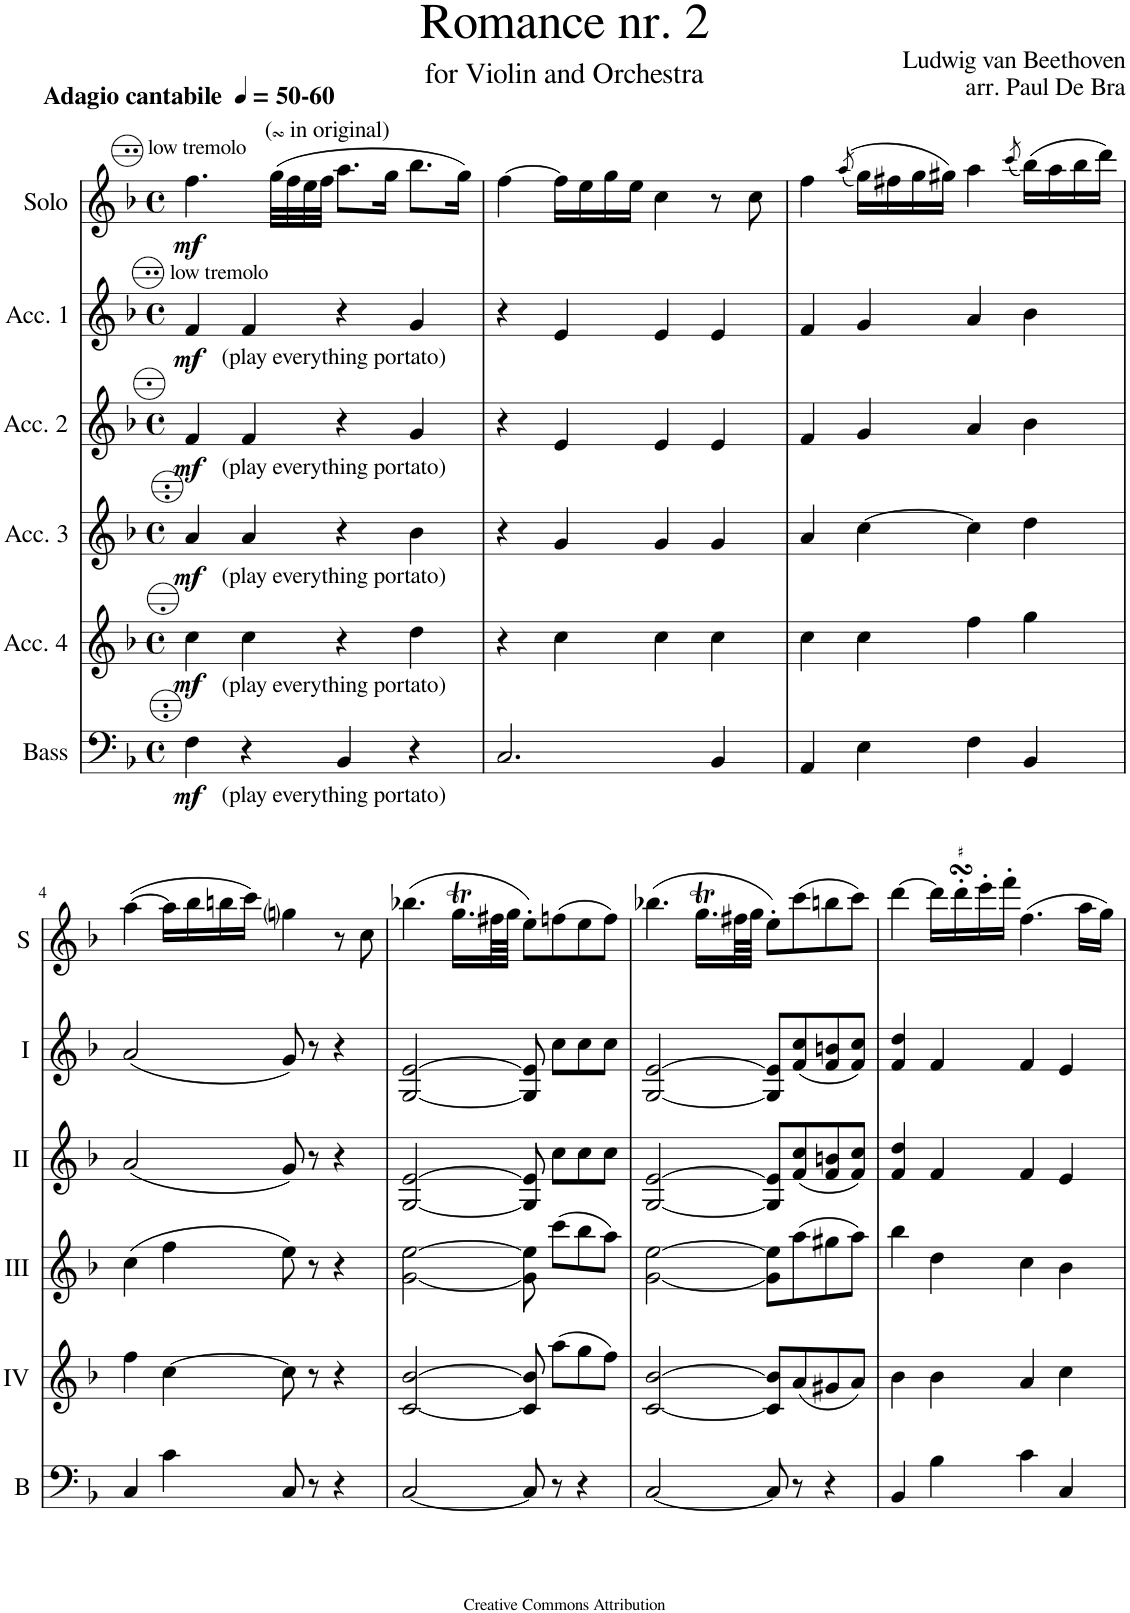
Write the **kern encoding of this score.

**kern	**dynam	**kern	**dynam	**kern	**dynam	**kern	**dynam	**kern	**dynam	**kern	**dynam
*part6	*part6	*part5	*part5	*part4	*part4	*part3	*part3	*part2	*part2	*part1	*part1
*staff6	*staff6	*staff5	*staff5	*staff4	*staff4	*staff3	*staff3	*staff2	*staff2	*staff1	*staff1
*I"Bass	*	*I"Acc. 4	*	*I"Acc. 3	*	*I"Acc. 2	*	*I"Acc. 1	*	*I"Solo	*
*I'B	*	*	*	*	*	*	*	*	*	*I'S	*
*clefF4	*	*clefG2	*	*clefG2	*	*clefG2	*	*clefG2	*	*clefG2	*
*Trd7c12	*	*Trd7c12	*	*Trd7c12	*	*	*	*	*	*	*
*k[b-]	*	*k[b-]	*	*k[b-]	*	*k[b-]	*	*k[b-]	*	*k[b-]	*
*M4/4	*	*M4/4	*	*M4/4	*	*M4/4	*	*M4/4	*	*M4/4	*
*met(c)	*	*met(c)	*	*met(c)	*	*met(c)	*	*met(c)	*	*met(c)	*
*MM50	*	*MM50	*	*MM50	*	*MM50	*	*MM50	*	*MM50	*
=1	=1	=1	=1	=1	=1	=1	=1	=1	=1	=1	=1
!	!	!	!	!	!	!	!	!	!	!LO:TX:a:B:t=-60	!
!	!	!	!	!	!	!	!	!	!	!LO:TX:a:B:t=Adagio cantabile	!
!	!	!	!	!	!	!	!	!	!	!LO:TX:a:t=low tremolo	!
!	!	!	!	!	!	!	!	!LO:TX:b:t=(play everything portato)	!	!	!
!	!	!	!	!	!	!	!	!LO:TX:a:t=low tremolo	!	!	!
!	!	!	!	!	!	!LO:TX:b:t=(play everything portato)	!	!	!	!	!
!	!	!	!	!LO:TX:b:t=(play everything portato)	!	!	!	!	!	!	!
!	!	!LO:TX:b:t=(play everything portato)	!	!	!	!	!	!	!	!	!
!LO:TX:b:t=(play everything portato)	!	!	!	!	!	!	!	!	!	!	!
!	!LO:DY:b	!	!LO:DY:b	!	!LO:DY:b	!	!LO:DY:b	!	!LO:DY:b	!	!LO:DY:b
4F\	mf	4cc\	mf	4a/	mf	4f/	mf	4f/	mf	4.ff\	mf
4r	.	4cc\	.	4a/	.	4f/	.	4f/	.	.	.
!	!	!	!	!	!	!	!	!	!	!LO:TX:a:t=(	!
!	!	!	!	!	!	!	!	!	!	!LO:TX:a:t=in original)	!
.	.	.	.	.	.	.	.	.	.	(32gg\LLL	.
.	.	.	.	.	.	.	.	.	.	32ff\	.
.	.	.	.	.	.	.	.	.	.	32ee\	.
.	.	.	.	.	.	.	.	.	.	32ff\JJJ	.
4BB-/	.	4r	.	4r	.	4r	.	4r	.	8.aa\L	.
.	.	.	.	.	.	.	.	.	.	16gg\Jk	.
4r	.	4dd\	.	4b-\	.	4g/	.	4g/	.	8.bb-\L	.
.	.	.	.	.	.	.	.	.	.	16gg\Jk)	.
=2	=2	=2	=2	=2	=2	=2	=2	=2	=2	=2	=2
2.C/	.	4r	.	4r	.	4r	.	4r	.	[4ff\	.
.	.	4cc\	.	4g/	.	4e/	.	4e/	.	16ff\LL]	.
.	.	.	.	.	.	.	.	.	.	16ee\	.
.	.	.	.	.	.	.	.	.	.	16gg\	.
.	.	.	.	.	.	.	.	.	.	16ee\JJ	.
.	.	4cc\	.	4g/	.	4e/	.	4e/	.	4cc\	.
4BB-/	.	4cc\	.	4g/	.	4e/	.	4e/	.	8r	.
.	.	.	.	.	.	.	.	.	.	8cc\	.
=3	=3	=3	=3	=3	=3	=3	=3	=3	=3	=3	=3
4AA/	.	4cc\	.	4a/	.	4f/	.	4f/	.	4ff\	.
.	.	.	.	.	.	.	.	.	.	((>8qaa/	.
4E\	.	4cc\	.	[4cc\	.	4g/	.	4g/	.	16gg\LL)	.
.	.	.	.	.	.	.	.	.	.	16ff#X\	.
.	.	.	.	.	.	.	.	.	.	16gg\	.
.	.	.	.	.	.	.	.	.	.	16gg#X\JJ)	.
4F\	.	4ff\	.	4cc\]	.	4a/	.	4a/	.	4aa\	.
.	.	.	.	.	.	.	.	.	.	(8qccc/	.
4BB-/	.	4gg\	.	4dd\	.	4b-\	.	4b-\	.	(>16bb-\LL)	.
.	.	.	.	.	.	.	.	.	.	16aa\	.
.	.	.	.	.	.	.	.	.	.	16bb-\	.
.	.	.	.	.	.	.	.	.	.	16ddd\JJ)	.
!!LO:LB:g=z
=4	=4	=4	=4	=4	=4	=4	=4	=4	=4	=4	=4
4C/	.	4ff\	.	(4cc\	.	(2a/	.	(2a/	.	([4aa\	.
4c\	.	[4cc\	.	4ff\	.	.	.	.	.	16aa\LL]	.
.	.	.	.	.	.	.	.	.	.	16bb-\	.
.	.	.	.	.	.	.	.	.	.	16bbn\	.
.	.	.	.	.	.	.	.	.	.	16ccc\JJ)	.
8C/	.	8cc\]	.	8ee\)	.	8g/)	.	8g/)	.	4ggni\	.
8r	.	8r	.	8r	.	8r	.	8r	.	.	.
4r	.	4r	.	4r	.	4r	.	4r	.	8r	.
.	.	.	.	.	.	.	.	.	.	8cc\	.
=5	=5	=5	=5	=5	=5	=5	=5	=5	=5	=5	=5
[2C/	.	[2c/ [2b-/	.	[2g\ [2ee\	.	[2G/ [2e/	.	[2G/ [2e/	.	(4.bb-X\	.
.	.	.	.	.	.	.	.	.	.	16.ggT\LL	.
.	.	.	.	.	.	.	.	.	.	64ff#X\LL	.
.	.	.	.	.	.	.	.	.	.	64gg\JJJJ	.
8C/]	.	8c/] 8b-/]	.	8g\] 8ee\]	.	8G/] 8e/]	.	8G/] 8e/]	.	8ee'\L)	.
8r	.	(8aa\L	.	(8ccc\L	.	8cc\L	.	8cc\L	.	(8ffn\	.
4r	.	8gg\	.	8bb-\	.	8cc\	.	8cc\	.	8ee\	.
.	.	8ff\J)	.	8aa\J)	.	8cc\J	.	8cc\J	.	8ff\J)	.
=6	=6	=6	=6	=6	=6	=6	=6	=6	=6	=6	=6
[2C/	.	[2c/ [2b-/	.	[2g\ [2ee\	.	[2G/ [2e/	.	[2G/ [2e/	.	(4.bb-X\	.
.	.	.	.	.	.	.	.	.	.	16.ggT\LL	.
.	.	.	.	.	.	.	.	.	.	64ff#X\LL	.
.	.	.	.	.	.	.	.	.	.	64gg\JJJJ	.
8C/]	.	8c/] 8b-/]L	.	8g\] 8ee\]L	.	8G/] 8e/]L	.	8G/] 8e/]L	.	8ee'\L)	.
8r	.	(8a/	.	(8aa\	.	(8f/ 8cc/	.	(8f/ 8cc/	.	(8ccc\	.
4r	.	8g#X/	.	8gg#X\	.	8f/ 8bn/	.	8f/ 8bn/	.	8bbn\	.
.	.	8a/J)	.	8aa\J)	.	8f/ 8cc/J)	.	8f/ 8cc/J)	.	8ccc\J)	.
=7	=7	=7	=7	=7	=7	=7	=7	=7	=7	=7	=7
4BB-/	.	4b-\	.	4bb-\	.	4f/ 4dd/	.	4f/ 4dd/	.	[4ddd\	.
4B-\	.	4b-\	.	4dd\	.	4f/	.	4f/	.	16ddd\LL]	.
.	.	.	.	.	.	.	.	.	.	16dddsSSS'\	.
.	.	.	.	.	.	.	.	.	.	16eee'\	.
.	.	.	.	.	.	.	.	.	.	16fff'\JJ	.
4c\	.	4a/	.	4cc\	.	4f/	.	4f/	.	(4.ff\	.
4C/	.	4cc\	.	4b-\	.	4e/	.	4e/	.	.	.
.	.	.	.	.	.	.	.	.	.	16aa\LL	.
.	.	.	.	.	.	.	.	.	.	16gg\JJ)	.
=	=	=	=	=	=	=	=	=	=	=	=
*-	*-	*-	*-	*-	*-	*-	*-	*-	*-	*-	*-
